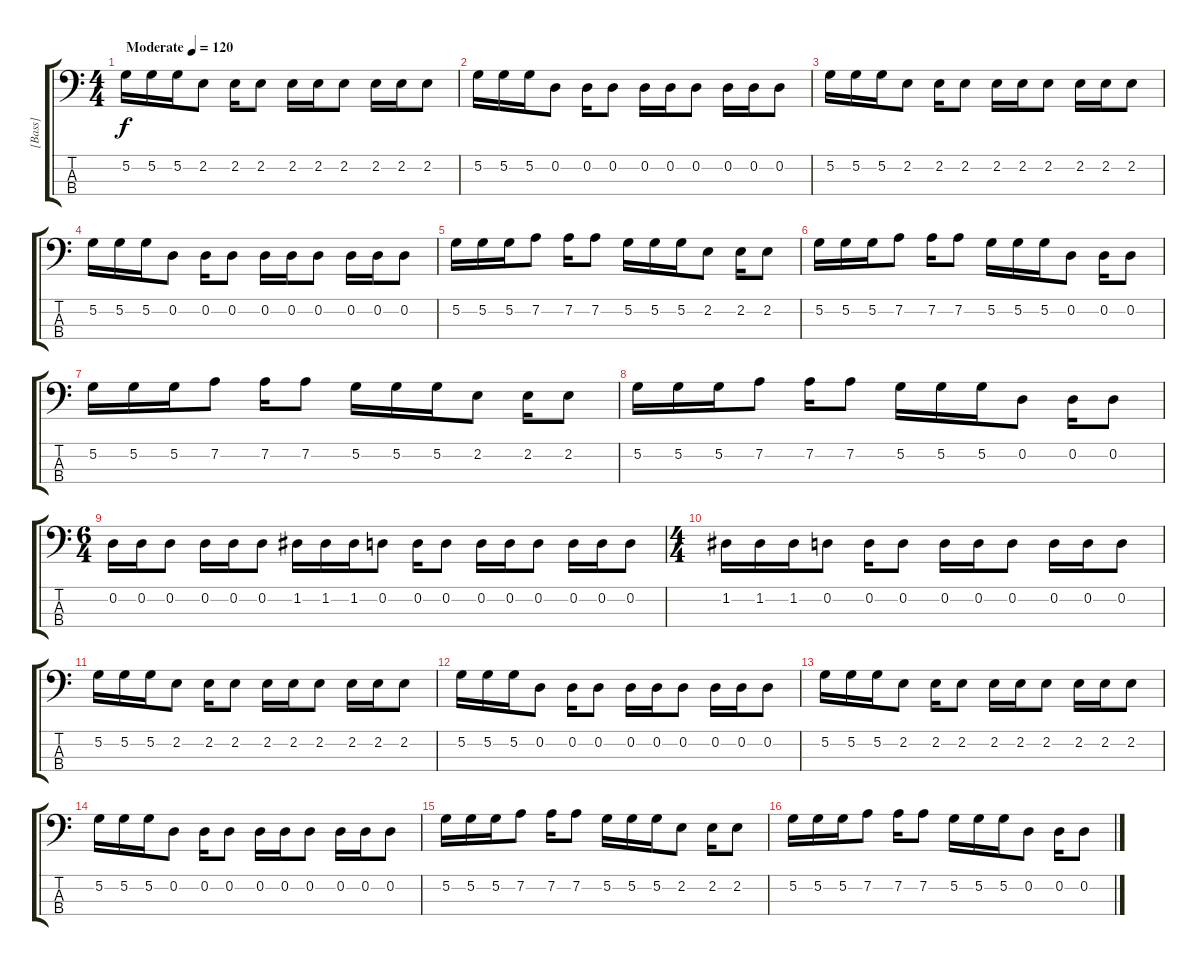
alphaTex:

\track ("[Bass]" "[Bass]") {instrument electricbassfinger}
\staff {score tabs}
\tuning (G2 D2 A1 D1) {hide}
\ts (4 4)
\tempo (120 "Moderate")
\clef f4
\ks c
5.2.16{dy f instrument electricbassfinger} 5.2.16 5.2.16 2.2.8 2.2.16 2.2.8 2.2.16 2.2.16 2.2.8 2.2.16 2.2.16 2.2.8 |
5.2.16 5.2.16 5.2.16 0.2.8 0.2.16 0.2.8 0.2.16 0.2.16 0.2.8 0.2.16 0.2.16 0.2.8 |
5.2.16 5.2.16 5.2.16 2.2.8 2.2.16 2.2.8 2.2.16 2.2.16 2.2.8 2.2.16 2.2.16 2.2.8 |
5.2.16 5.2.16 5.2.16 0.2.8 0.2.16 0.2.8 0.2.16 0.2.16 0.2.8 0.2.16 0.2.16 0.2.8 |
5.2.16 5.2.16 5.2.16 7.2.8 7.2.16 7.2.8 5.2.16 5.2.16 5.2.16 2.2.8 2.2.16 2.2.8 |
5.2.16 5.2.16 5.2.16 7.2.8 7.2.16 7.2.8 5.2.16 5.2.16 5.2.16 0.2.8 0.2.16 0.2.8 |
5.2.16 5.2.16 5.2.16 7.2.8 7.2.16 7.2.8 5.2.16 5.2.16 5.2.16 2.2.8 2.2.16 2.2.8 |
5.2.16 5.2.16 5.2.16 7.2.8 7.2.16 7.2.8 5.2.16 5.2.16 5.2.16 0.2.8 0.2.16 0.2.8 |
\ts (6 4)
0.2.16 0.2.16 0.2.8 0.2.16 0.2.16 0.2.8 1.2.16 1.2.16 1.2.16 0.2.8 0.2.16 0.2.8 0.2.16 0.2.16 0.2.8 0.2.16 0.2.16 0.2.8 |
\ts (4 4)
1.2.16 1.2.16 1.2.16 0.2.8 0.2.16 0.2.8 0.2.16 0.2.16 0.2.8 0.2.16 0.2.16 0.2.8 |
5.2.16 5.2.16 5.2.16 2.2.8 2.2.16 2.2.8 2.2.16 2.2.16 2.2.8 2.2.16 2.2.16 2.2.8 |
5.2.16 5.2.16 5.2.16 0.2.8 0.2.16 0.2.8 0.2.16 0.2.16 0.2.8 0.2.16 0.2.16 0.2.8 |
5.2.16 5.2.16 5.2.16 2.2.8 2.2.16 2.2.8 2.2.16 2.2.16 2.2.8 2.2.16 2.2.16 2.2.8 |
5.2.16 5.2.16 5.2.16 0.2.8 0.2.16 0.2.8 0.2.16 0.2.16 0.2.8 0.2.16 0.2.16 0.2.8 |
5.2.16 5.2.16 5.2.16 7.2.8 7.2.16 7.2.8 5.2.16 5.2.16 5.2.16 2.2.8 2.2.16 2.2.8 |
5.2.16 5.2.16 5.2.16 7.2.8 7.2.16 7.2.8 5.2.16 5.2.16 5.2.16 0.2.8 0.2.16 0.2.8
